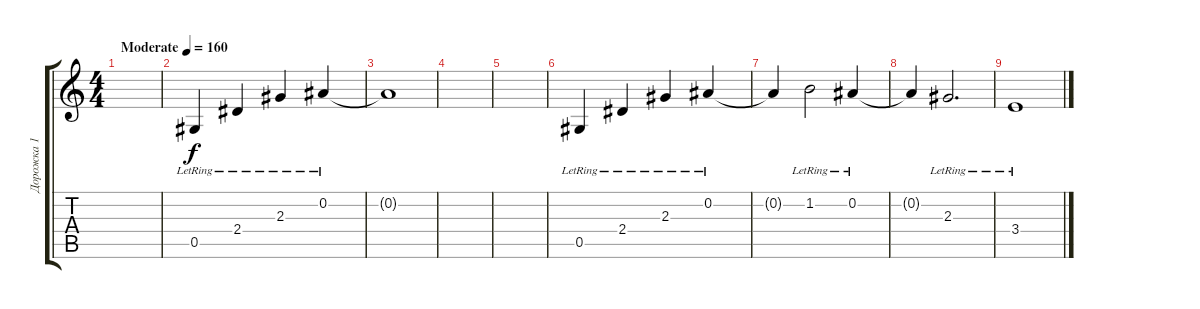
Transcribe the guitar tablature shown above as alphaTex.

\track ("Дорожка 1" "Дорожка 1") {instrument electricguitarclean}
\staff {score tabs}
\tuning (Eb4 Bb3 Gb3 Db3 Ab2 Eb2) {hide}
\ts (4 4)
\tempo (160 "Moderate")
\clef g2
\ks c
|
0.5{lr}.4 2.4{lr}.4 2.3{lr}.4 0.2{lr}.4 |
0.2{t}.1 |
|
|
0.5{lr}.4 2.4{lr}.4 2.3{lr}.4 0.2{lr}.4 |
0.2{t}.4 1.2{lr}.2 0.2{lr}.4 |
0.2{t}.4 2.3{lr}.2{d} |
3.4{lr}.1
